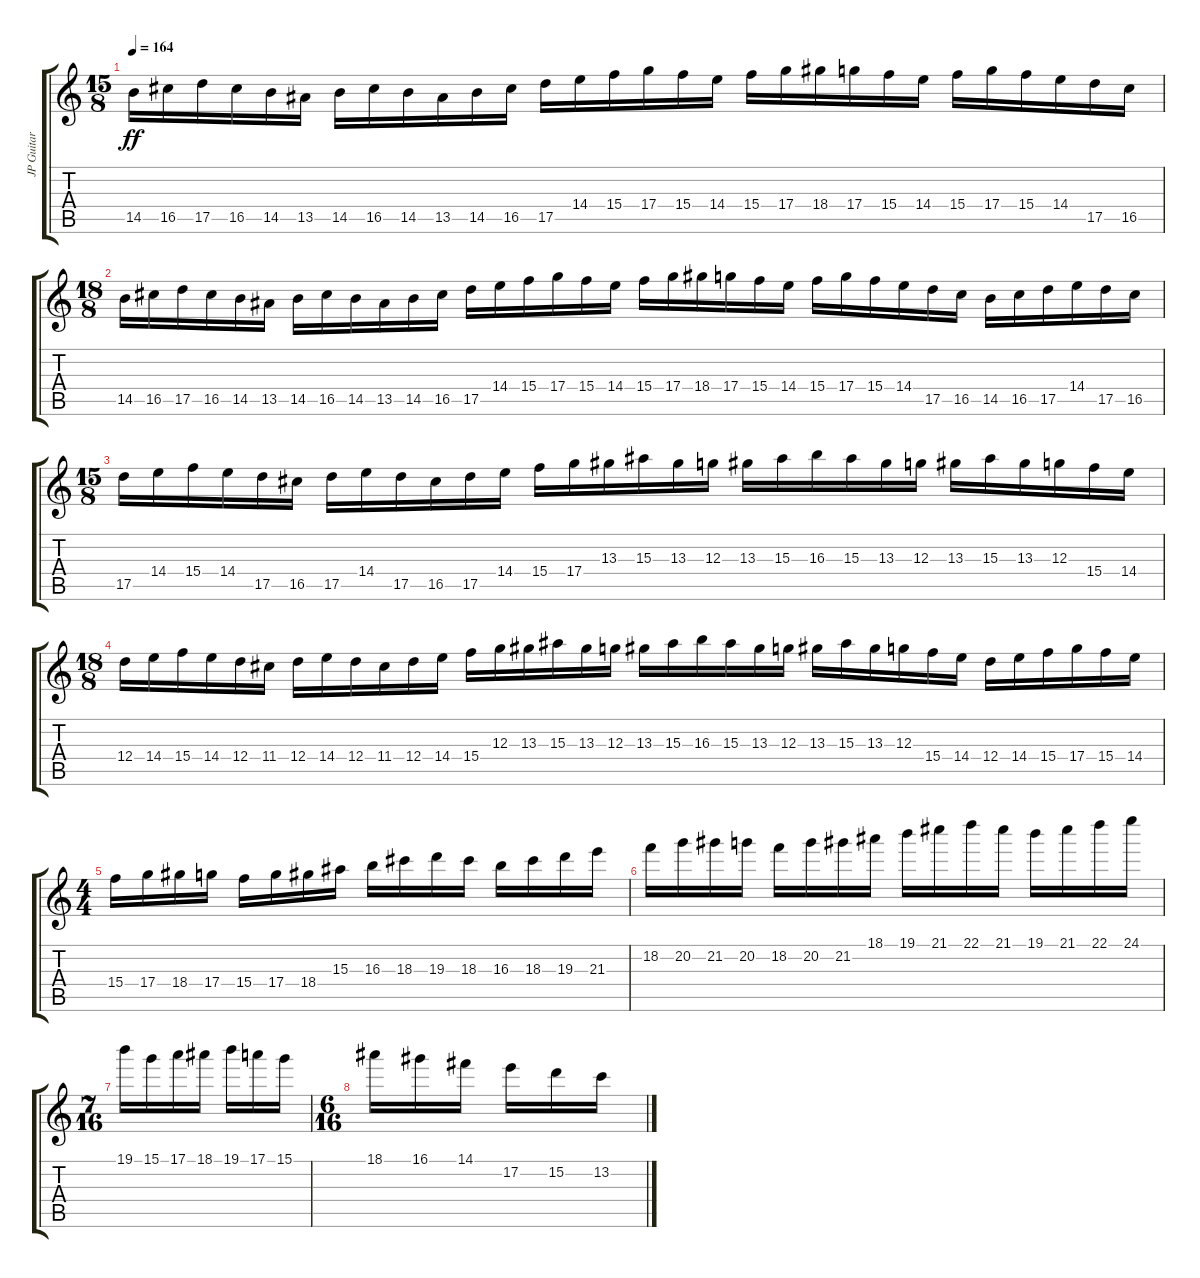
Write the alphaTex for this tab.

\track ("JP Guitar 1" "JP Guitar ") {instrument distortionguitar}
\staff {score tabs}
\tuning (E4 B3 G3 D3 A2 E2) {hide}
\ts (15 8)
\tempo 164
\clef g2
\ks c
14.5.16{dy ff} 16.5.16 17.5.16 16.5.16 14.5.16 13.5.16 14.5.16 16.5.16 14.5.16 13.5.16 14.5.16 16.5.16 17.5.16 14.4.16 15.4.16 17.4.16 15.4.16 14.4.16 15.4.16 17.4.16 18.4.16 17.4.16 15.4.16 14.4.16 15.4.16 17.4.16 15.4.16 14.4.16 17.5.16 16.5.16 |
\ts (18 8)
14.5.16 16.5.16 17.5.16 16.5.16 14.5.16 13.5.16 14.5.16 16.5.16 14.5.16 13.5.16 14.5.16 16.5.16 17.5.16 14.4.16 15.4.16 17.4.16 15.4.16 14.4.16 15.4.16 17.4.16 18.4.16 17.4.16 15.4.16 14.4.16 15.4.16 17.4.16 15.4.16 14.4.16 17.5.16 16.5.16 14.5.16 16.5.16 17.5.16 14.4.16 17.5.16 16.5.16 |
\ts (15 8)
17.5.16 14.4.16 15.4.16 14.4.16 17.5.16 16.5.16 17.5.16 14.4.16 17.5.16 16.5.16 17.5.16 14.4.16 15.4.16 17.4.16 13.3.16 15.3.16 13.3.16 12.3.16 13.3.16 15.3.16 16.3.16 15.3.16 13.3.16 12.3.16 13.3.16 15.3.16 13.3.16 12.3.16 15.4.16 14.4.16 |
\ts (18 8)
12.4.16 14.4.16 15.4.16 14.4.16 12.4.16 11.4.16 12.4.16 14.4.16 12.4.16 11.4.16 12.4.16 14.4.16 15.4.16 12.3.16 13.3.16 15.3.16 13.3.16 12.3.16 13.3.16 15.3.16 16.3.16 15.3.16 13.3.16 12.3.16 13.3.16 15.3.16 13.3.16 12.3.16 15.4.16 14.4.16 12.4.16 14.4.16 15.4.16 17.4.16 15.4.16 14.4.16 |
\ts (4 4)
15.4.16 17.4.16 18.4.16 17.4.16 15.4.16 17.4.16 18.4.16 15.3.16 16.3.16 18.3.16 19.3.16 18.3.16 16.3.16 18.3.16 19.3.16 21.3.16 |
18.2.16 20.2.16 21.2.16 20.2.16 18.2.16 20.2.16 21.2.16 18.1.16 19.1.16 21.1.16 22.1.16 21.1.16 19.1.16 21.1.16 22.1.16 24.1.16 |
\ts (7 16)
19.1.16 15.1.16 17.1.16 18.1.16 19.1.16 17.1.16 15.1.16 |
\ts (6 16)
18.1.16 16.1.16 14.1.16 17.2.16 15.2.16 13.2.16
